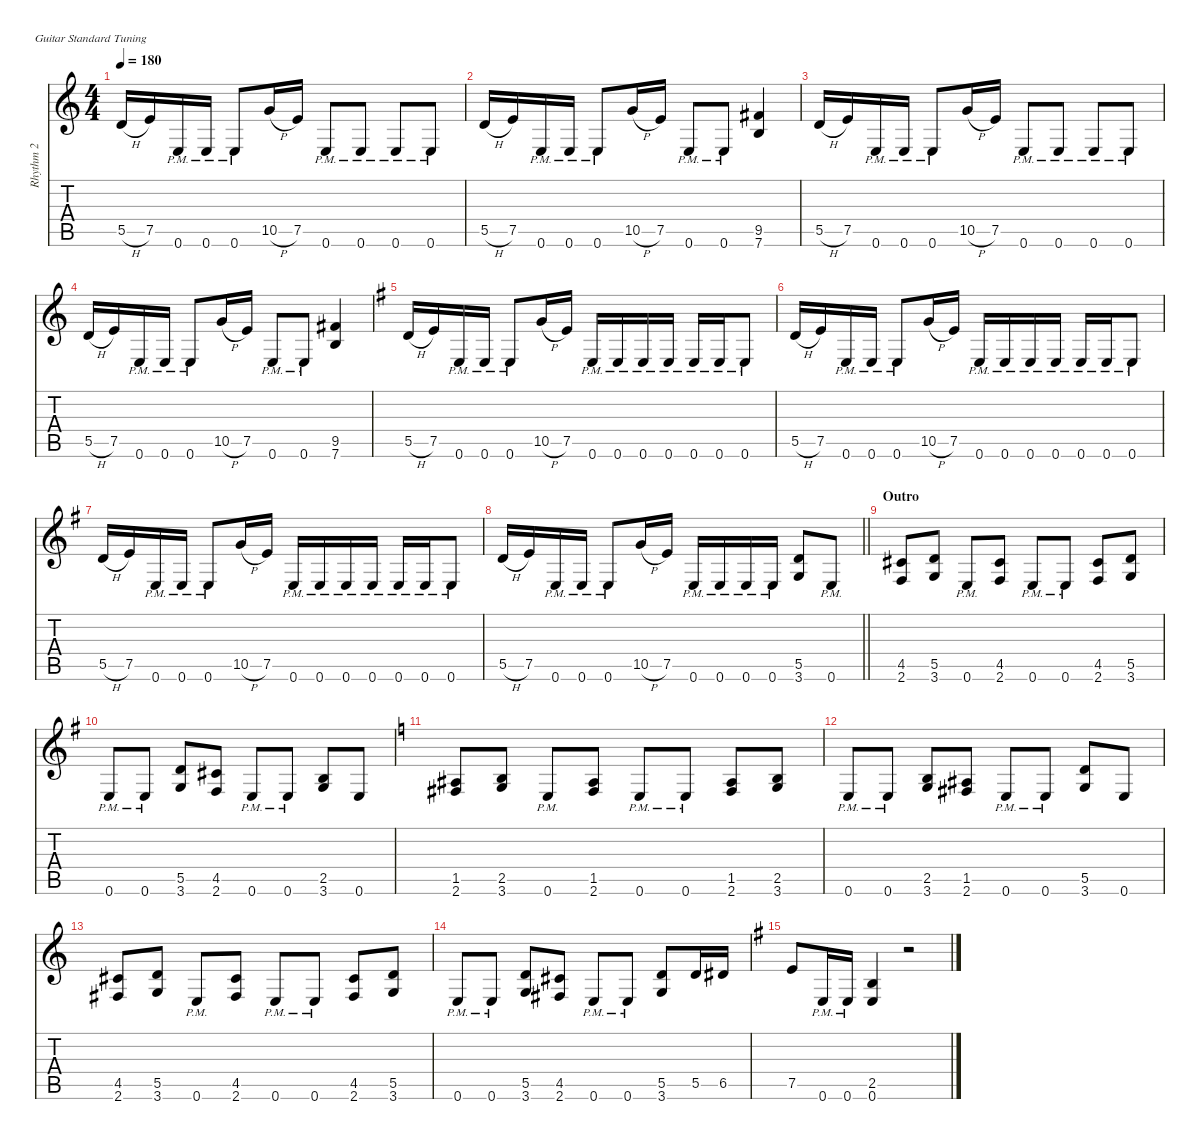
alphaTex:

\defaultSystemsLayout 4
\hideDynamics
\bracketExtendMode nobrackets
\firstSystemTrackNameMode fullname
\otherSystemsTrackNameOrientation horizontal
\track ("Rhythm 2" "dist.guit.") {defaultSystemsLayout 4 instrument distortionguitar}
\staff {score tabs}
\tuning (E4 B3 G3 D3 A2 E2)
\ts (4 4)
\tempo 180
\clef g2
\ks c
5.5{h}.16{dy f beam Up} 7.5.16{beam Up} 0.6{pm}.16{beam Up} 0.6{pm}.16{beam Up} 0.6{pm}.8{beam Up} 10.5{h}.16{beam Up} 7.5.16{beam Up} 0.6{pm}.8{beam Up} 0.6{pm}.8{beam Up} 0.6{pm}.8{beam Up} 0.6{pm}.8{beam Up} |
5.5{h}.16{beam Up} 7.5.16{beam Up} 0.6{pm}.16{beam Up} 0.6{pm}.16{beam Up} 0.6{pm}.8{beam Up} 10.5{h}.16{beam Up} 7.5.16{beam Up} 0.6{pm}.8{beam Up} 0.6{pm}.8{beam Up} (9.5{acc #} 7.6).4{beam Up} |
5.5{h}.16{beam Up} 7.5.16{beam Up} 0.6{pm}.16{beam Up} 0.6{pm}.16{beam Up} 0.6{pm}.8{beam Up} 10.5{h}.16{beam Up} 7.5.16{beam Up} 0.6{pm}.8{beam Up} 0.6{pm}.8{beam Up} 0.6{pm}.8{beam Up} 0.6{pm}.8{beam Up} |
5.5{h}.16{beam Up} 7.5.16{beam Up} 0.6{pm}.16{beam Up} 0.6{pm}.16{beam Up} 0.6{pm}.8{beam Up} 10.5{h}.16{beam Up} 7.5.16{beam Up} 0.6{pm}.8{beam Up} 0.6{pm}.8{beam Up} (9.5{acc #} 7.6).4{beam Up} |
\ks g
5.5{h acc forcenatural}.16{beam Up} 7.5{acc forcenatural}.16{beam Up} 0.6{pm acc forcenatural}.16{beam Up} 0.6{pm acc forcenatural}.16{beam Up} 0.6{pm acc forcenatural}.8{beam Up} 10.5{h acc forcenatural}.16{beam Up} 7.5{acc forcenatural}.16{beam Up} 0.6{pm acc forcenatural}.16{beam Up} 0.6{pm acc forcenatural}.16{beam Up} 0.6{pm acc forcenatural}.16{beam Up} 0.6{pm acc forcenatural}.16{beam Up} 0.6{pm acc forcenatural}.16{beam Up} 0.6{pm acc forcenatural}.16{beam Up} 0.6{pm acc forcenatural}.8{beam Up} |
5.5{h acc forcenatural}.16{beam Up} 7.5{acc forcenatural}.16{beam Up} 0.6{pm acc forcenatural}.16{beam Up} 0.6{pm acc forcenatural}.16{beam Up} 0.6{pm acc forcenatural}.8{beam Up} 10.5{h acc forcenatural}.16{beam Up} 7.5{acc forcenatural}.16{beam Up} 0.6{pm acc forcenatural}.16{beam Up} 0.6{pm acc forcenatural}.16{beam Up} 0.6{pm acc forcenatural}.16{beam Up} 0.6{pm acc forcenatural}.16{beam Up} 0.6{pm acc forcenatural}.16{beam Up} 0.6{pm acc forcenatural}.16{beam Up} 0.6{pm acc forcenatural}.8{beam Up} |
5.5{h acc forcenatural}.16{beam Up} 7.5{acc forcenatural}.16{beam Up} 0.6{pm acc forcenatural}.16{beam Up} 0.6{pm acc forcenatural}.16{beam Up} 0.6{pm acc forcenatural}.8{beam Up} 10.5{h acc forcenatural}.16{beam Up} 7.5{acc forcenatural}.16{beam Up} 0.6{pm acc forcenatural}.16{beam Up} 0.6{pm acc forcenatural}.16{beam Up} 0.6{pm acc forcenatural}.16{beam Up} 0.6{pm acc forcenatural}.16{beam Up} 0.6{pm acc forcenatural}.16{beam Up} 0.6{pm acc forcenatural}.16{beam Up} 0.6{pm acc forcenatural}.8{beam Up} |
\barLineRight lightlight
5.5{h acc forcenatural}.16{beam Up} 7.5{acc forcenatural}.16{beam Up} 0.6{pm acc forcenatural}.16{beam Up} 0.6{pm acc forcenatural}.16{beam Up} 0.6{pm acc forcenatural}.8{beam Up} 10.5{h acc forcenatural}.16{beam Up} 7.5{acc forcenatural}.16{beam Up} 0.6{pm acc forcenatural}.16{beam Up} 0.6{pm acc forcenatural}.16{beam Up} 0.6{pm acc forcenatural}.16{beam Up} 0.6{pm acc forcenatural}.16{beam Up} (5.5{acc forcenatural} 3.6{acc forcenatural}).8{beam Up} 0.6{pm acc forcenatural}.8{beam Up} |
\section ("" "Outro")
(4.5{acc #} 2.6{acc #}).8{beam Up} (5.5{acc forcenatural} 3.6{acc forcenatural}).8{beam Up} 0.6{pm acc forcenatural}.8{beam Up} (4.5{acc #} 2.6{acc #}).8{beam Up} 0.6{pm acc forcenatural}.8{beam Up} 0.6{pm acc forcenatural}.8{beam Up} (4.5{acc #} 2.6{acc #}).8{beam Up} (5.5{acc forcenatural} 3.6{acc forcenatural}).8{beam Up} |
0.6{pm acc forcenatural}.8{beam Up} 0.6{pm acc forcenatural}.8{beam Up} (5.5{acc forcenatural} 3.6{acc forcenatural}).8{beam Up} (4.5{acc #} 2.6{acc #}).8{beam Up} 0.6{pm acc forcenatural}.8{beam Up} 0.6{pm acc forcenatural}.8{beam Up} (2.5{acc forcenatural} 3.6{acc forcenatural}).8{beam Up} 0.6{acc forcenatural}.8{beam Up} |
\ks c
(1.5{acc #} 2.6{acc #}).8{beam Up} (2.5 3.6).8{beam Up} 0.6{pm}.8{beam Up} (1.5{acc #} 2.6{acc #}).8{beam Up} 0.6{pm}.8{beam Up} 0.6{pm}.8{beam Up} (1.5{acc #} 2.6{acc #}).8{beam Up} (2.5 3.6).8{beam Up} |
0.6{pm}.8{beam Up} 0.6{pm}.8{beam Up} (2.5 3.6).8{beam Up} (1.5{acc #} 2.6{acc #}).8{beam Up} 0.6{pm}.8{beam Up} 0.6{pm}.8{beam Up} (5.5 3.6).8{beam Up} 0.6.8{beam Up} |
(4.5{acc #} 2.6{acc #}).8{beam Up} (5.5 3.6).8{beam Up} 0.6{pm}.8{beam Up} (4.5{acc #} 2.6{acc #}).8{beam Up} 0.6{pm}.8{beam Up} 0.6{pm}.8{beam Up} (4.5{acc #} 2.6{acc #}).8{beam Up} (5.5 3.6).8{beam Up} |
0.6{pm}.8{beam Up} 0.6{pm}.8{beam Up} (5.5 3.6).8{beam Up} (4.5{acc #} 2.6{acc #}).8{beam Up} 0.6{pm}.8{beam Up} 0.6{pm}.8{beam Up} (5.5 3.6).8{beam Up} 5.5.16{beam Up} 6.5{acc #}.16{beam Up} |
\ks g
7.5{acc forcenatural}.8{beam Up} 0.6{pm acc forcenatural}.16{beam Up} 0.6{pm acc forcenatural}.16{beam Up} (2.5{acc forcenatural} 0.6{acc forcenatural}).4{beam Up} r.2{beam Up}
